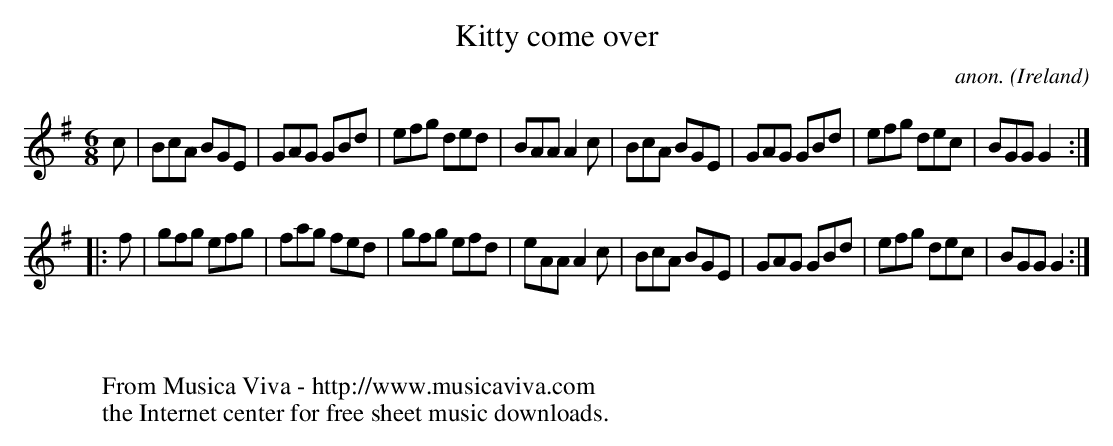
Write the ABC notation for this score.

X:1
T:Kitty come over
C:anon.
O:Ireland
M:6/8
L:1/8
K:G
c|BcA BGE|GAG GBd|efg ded|BAA A2c|BcA BGE|GAG GBd|efg dec|BGG G2:|
|:f|gfg efg|fag fed|gfg efd|eAA A2c|BcA BGE|GAG GBd|efg dec|BGG G2:|
W:
W:
W:  From Musica Viva - http://www.musicaviva.com
W:  the Internet center for free sheet music downloads.
